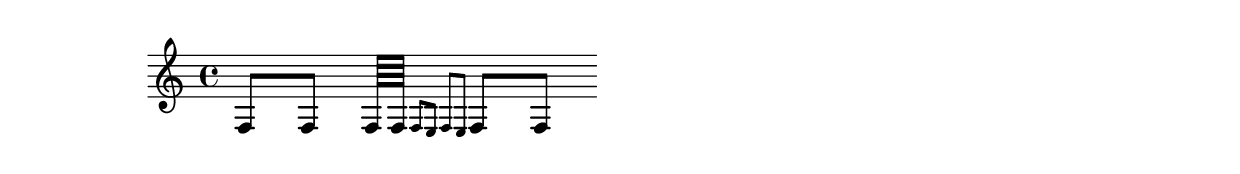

\version "1.9.2"
\header{
texidoc="
Beams should always reach the middle staff line.  The second beam
counting from the note head side, should never be lower than the
second staff line.  This does not hold for grace note beams.
Override with @code{noStemExtend}.
"
}


\score { 
  \context Voice \notes\relative c {
     f8[ f]   f64[ f] 
     \grace { 
       f8[ e8] 
      \property Voice.Stem \override #'no-stem-extend = ##f
       f8[ e8] 
      \property Voice.Stem \revert #'no-stem-extend
    }
	 f8[ f]
	
  }
  \paper {
    raggedright = ##t
  }  
  \midi { }
}
